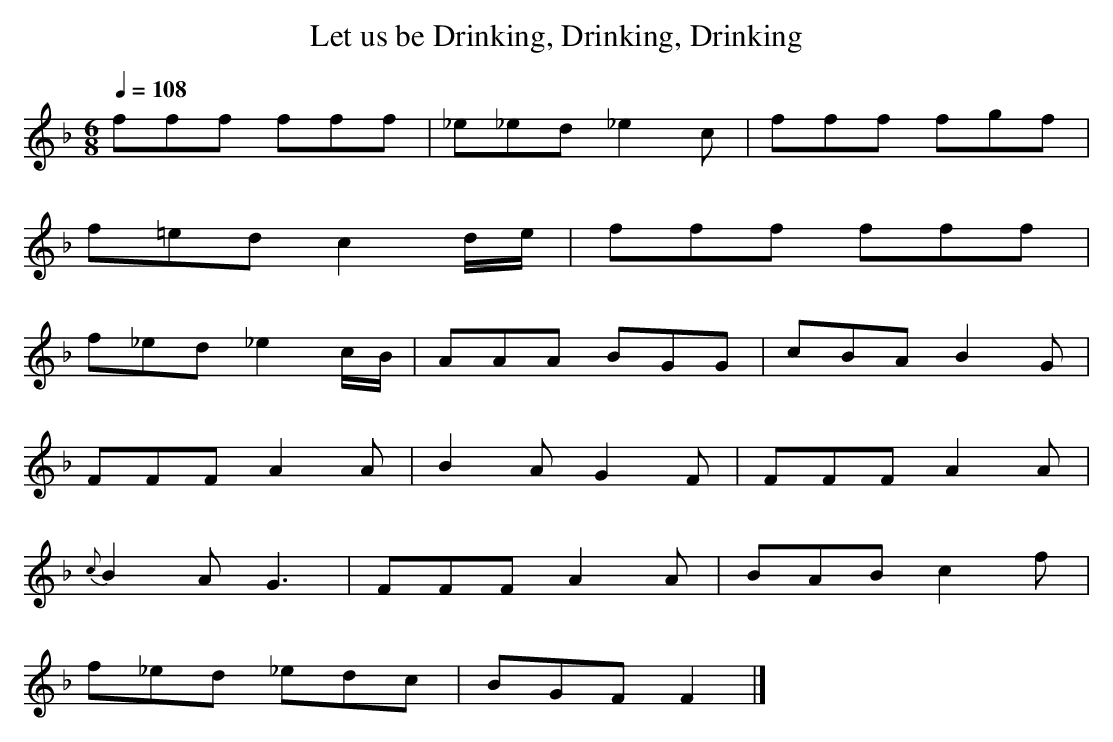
X:1
T: Let us be Drinking, Drinking, Drinking
M: 6/8
L: 1/8
Q: 1/4=108
K: F % 1 flats
V: 1
fff fff | _e_ed _e2c | fff fgf |
f=ed c2d/e/ | fff fff |
f_ed _e2c/B/ | AAA BGG | cBA B2G |
FFF A2A | B2A G2F | FFF A2A |
{c}B2A G3 | FFF A2A | BAB c2f |
f_ed _edc | BGF F2 |]
